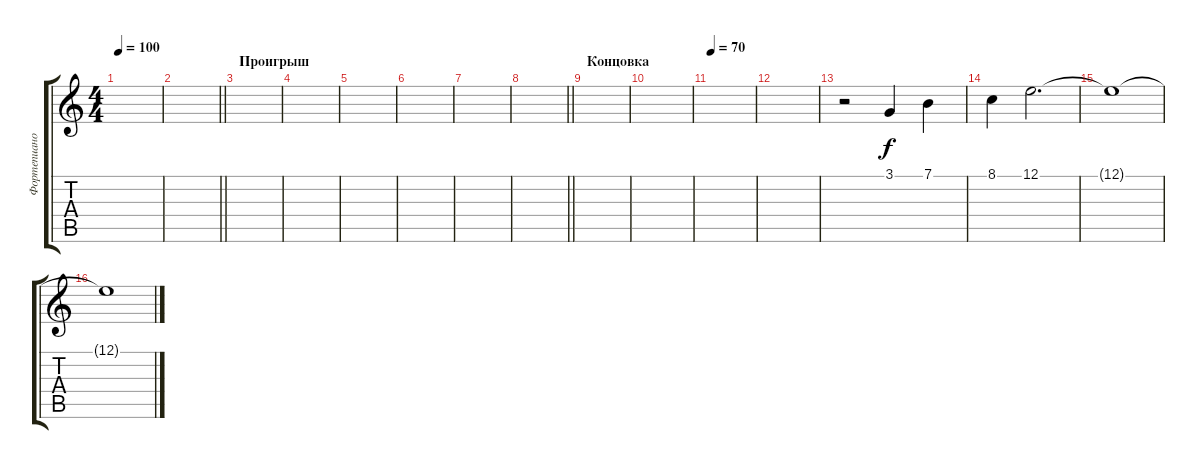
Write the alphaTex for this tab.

\track ("Фортепиано (лев. рука - концовка)" "Фортепиано") {instrument acousticgrandpiano}
\staff {score tabs}
\tuning (E4 B3 G3 D3 A2 E2) {hide}
\ts (4 4)
\tempo 100
\clef g2
\ks c
|
\barLineRight lightlight
|
\section ("" "Проигрыш")
|
|
|
|
|
\barLineRight lightlight
|
\section ("" "Концовка")
|
|
\tempo 70
|
|
r.2 3.1.4 7.1.4 |
8.1.4 12.1.2{d} |
12.1{t}.1{dy f} |
12.1{t}.1
